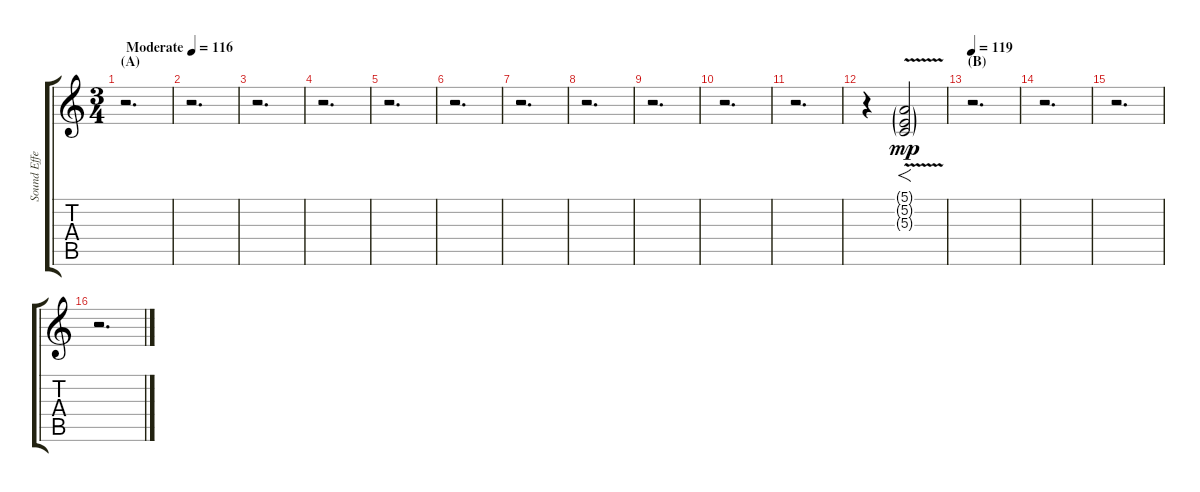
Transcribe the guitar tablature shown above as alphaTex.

\track ("Sound Effects" "Sound Effe") {instrument reversecymbal}
\staff {score tabs}
\tuning (E4 B3 G3 D3 A2 E2) {hide}
\ts (3 4)
\section ("" "(A)")
\tempo (116 "Moderate")
\clef g2
\ks c
r.2{d dy mp instrument reversecymbal} |
r.2{d} |
r.2{d} |
r.2{d} |
r.2{d} |
r.2{d} |
r.2{d} |
r.2{d} |
r.2{d} |
r.2{d} |
r.2{d} |
r.4 (5.1{v g} 5.2{v g} 5.3{v g}).2{f} |
\section ("" "(B)")
\tempo 119
r.2{d} |
r.2{d} |
r.2{d} |
r.2{d}
